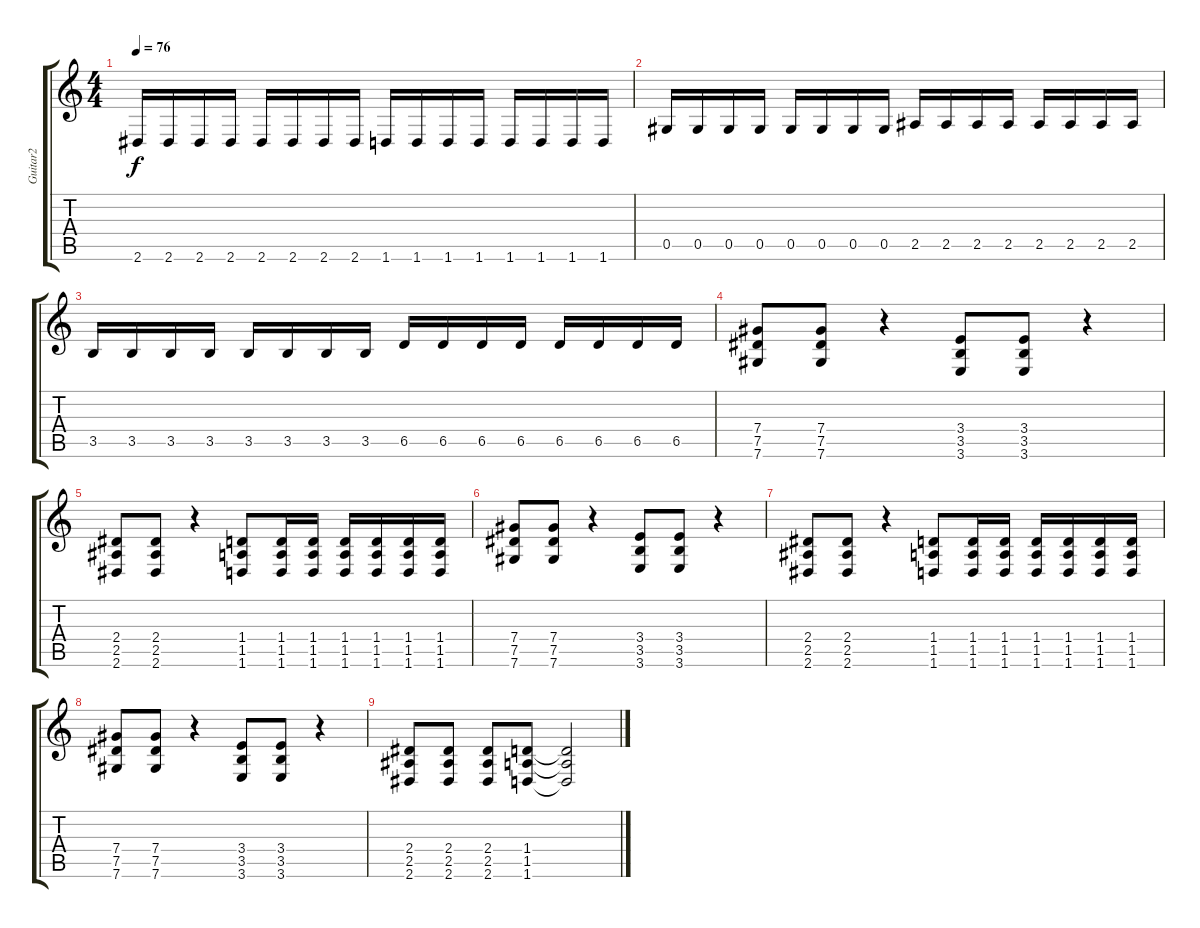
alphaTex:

\track ("Guitar2" "Guitar2") {instrument overdrivenguitar}
\staff {score tabs}
\tuning (Eb4 Bb3 Gb3 Db3 Ab2 Db2) {hide}
\ts (4 4)
\tempo 76
\clef g2
\ks c
2.6.16{dy f} 2.6.16 2.6.16 2.6.16 2.6.16 2.6.16 2.6.16 2.6.16 1.6.16 1.6.16 1.6.16 1.6.16 1.6.16 1.6.16 1.6.16 1.6.16 |
0.5.16 0.5.16 0.5.16 0.5.16 0.5.16 0.5.16 0.5.16 0.5.16 2.5.16 2.5.16 2.5.16 2.5.16 2.5.16 2.5.16 2.5.16 2.5.16 |
3.5.16 3.5.16 3.5.16 3.5.16 3.5.16 3.5.16 3.5.16 3.5.16 6.5.16 6.5.16 6.5.16 6.5.16 6.5.16 6.5.16 6.5.16 6.5.16 |
(7.4 7.5 7.6).8 (7.4 7.5 7.6).8 r.4 (3.4 3.5 3.6).8 (3.4 3.5 3.6).8 r.4 |
(2.4 2.5 2.6).8 (2.4 2.5 2.6).8 r.4 (1.4 1.5 1.6).8 (1.4 1.5 1.6).16 (1.4 1.5 1.6).16 (1.4 1.5 1.6).16 (1.4 1.5 1.6).16 (1.4 1.5 1.6).16 (1.4 1.5 1.6).16 |
(7.4 7.5 7.6).8 (7.4 7.5 7.6).8 r.4 (3.4 3.5 3.6).8 (3.4 3.5 3.6).8 r.4 |
(2.4 2.5 2.6).8 (2.4 2.5 2.6).8 r.4 (1.4 1.5 1.6).8 (1.4 1.5 1.6).16 (1.4 1.5 1.6).16 (1.4 1.5 1.6).16 (1.4 1.5 1.6).16 (1.4 1.5 1.6).16 (1.4 1.5 1.6).16 |
(7.4 7.5 7.6).8 (7.4 7.5 7.6).8 r.4 (3.4 3.5 3.6).8 (3.4 3.5 3.6).8 r.4 |
(2.4 2.5 2.6).8 (2.4 2.5 2.6).8 (2.4 2.5 2.6).8 (1.4 1.5 1.6).8 (1.4{t} 1.5{t} 1.6{t}).2
